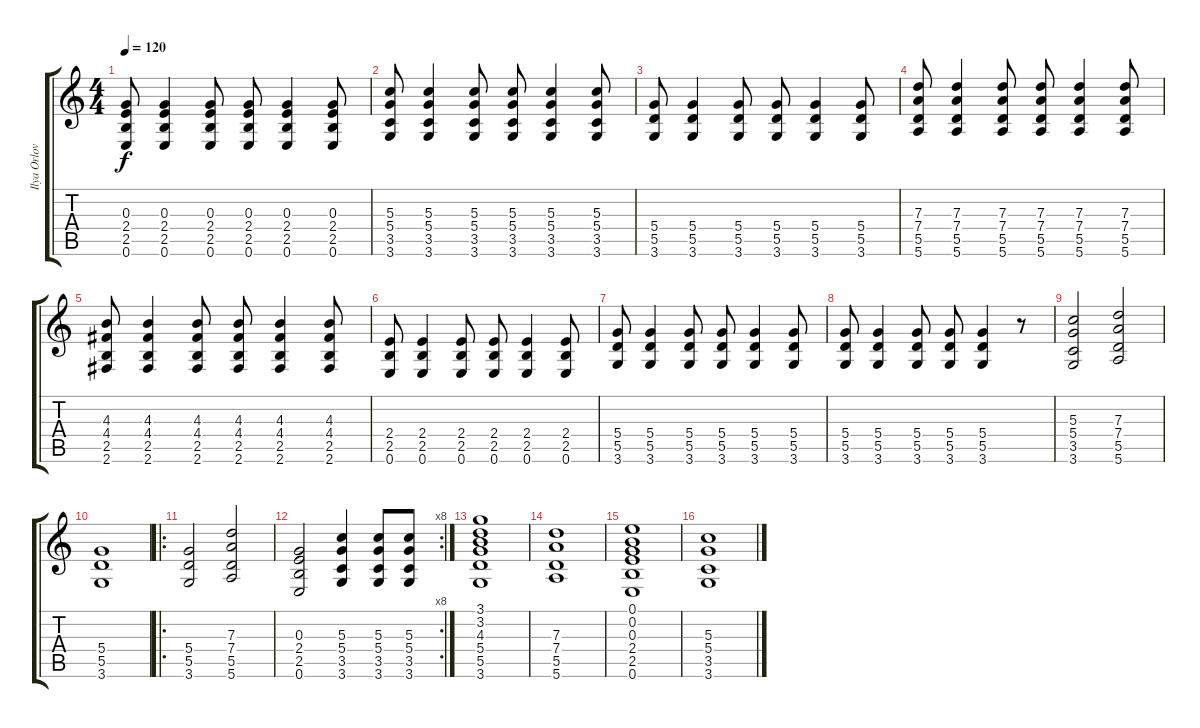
\track ("Ilya Orlov" "Ilya Orlov") {instrument distortionguitar}
\staff {score tabs}
\tuning (E4 B3 G3 D3 A2 E2) {hide}
\ts (4 4)
\tempo 120
\clef g2
\ks c
(0.3 2.4 2.5 0.6).8{dy f} (0.3 2.4 2.5 0.6).4 (0.3 2.4 2.5 0.6).8 (0.3 2.4 2.5 0.6).8 (0.3 2.4 2.5 0.6).4 (0.3 2.4 2.5 0.6).8 |
(5.3 5.4 3.5 3.6).8 (5.3 5.4 3.5 3.6).4 (5.3 5.4 3.5 3.6).8 (5.3 5.4 3.5 3.6).8 (5.3 5.4 3.5 3.6).4 (5.3 5.4 3.5 3.6).8 |
(5.4 5.5 3.6).8 (5.4 5.5 3.6).4 (5.4 5.5 3.6).8 (5.4 5.5 3.6).8 (5.4 5.5 3.6).4 (5.4 5.5 3.6).8 |
(7.3 7.4 5.5 5.6).8 (7.3 7.4 5.5 5.6).4 (7.3 7.4 5.5 5.6).8 (7.3 7.4 5.5 5.6).8 (7.3 7.4 5.5 5.6).4 (7.3 7.4 5.5 5.6).8 |
(4.3 4.4 2.5 2.6).8 (4.3 4.4 2.5 2.6).4 (4.3 4.4 2.5 2.6).8 (4.3 4.4 2.5 2.6).8 (4.3 4.4 2.5 2.6).4 (4.3 4.4 2.5 2.6).8 |
(2.4 2.5 0.6).8 (2.4 2.5 0.6).4 (2.4 2.5 0.6).8 (2.4 2.5 0.6).8 (2.4 2.5 0.6).4 (2.4 2.5 0.6).8 |
(5.4 5.5 3.6).8 (5.4 5.5 3.6).4 (5.4 5.5 3.6).8 (5.4 5.5 3.6).8 (5.4 5.5 3.6).4 (5.4 5.5 3.6).8 |
(5.4 5.5 3.6).8 (5.4 5.5 3.6).4 (5.4 5.5 3.6).8 (5.4 5.5 3.6).8 (5.4 5.5 3.6).4 r.8 |
(5.3 5.4 3.5 3.6).2 (7.3 7.4 5.5 5.6).2 |
(5.4 5.5 3.6).1 |
\ro
(5.4 5.5 3.6).2 (7.3 7.4 5.5 5.6).2 |
\rc 8
(0.3 2.4 2.5 0.6).2 (5.3 5.4 3.5 3.6).4 (5.3 5.4 3.5 3.6).8 (5.3 5.4 3.5 3.6).8 |
(3.1 3.2 4.3 5.4 5.5 3.6).1 |
(7.3 7.4 5.5 5.6).1 |
(0.1 0.2 0.3 2.4 2.5 0.6).1 |
(5.3 5.4 3.5 3.6).1
